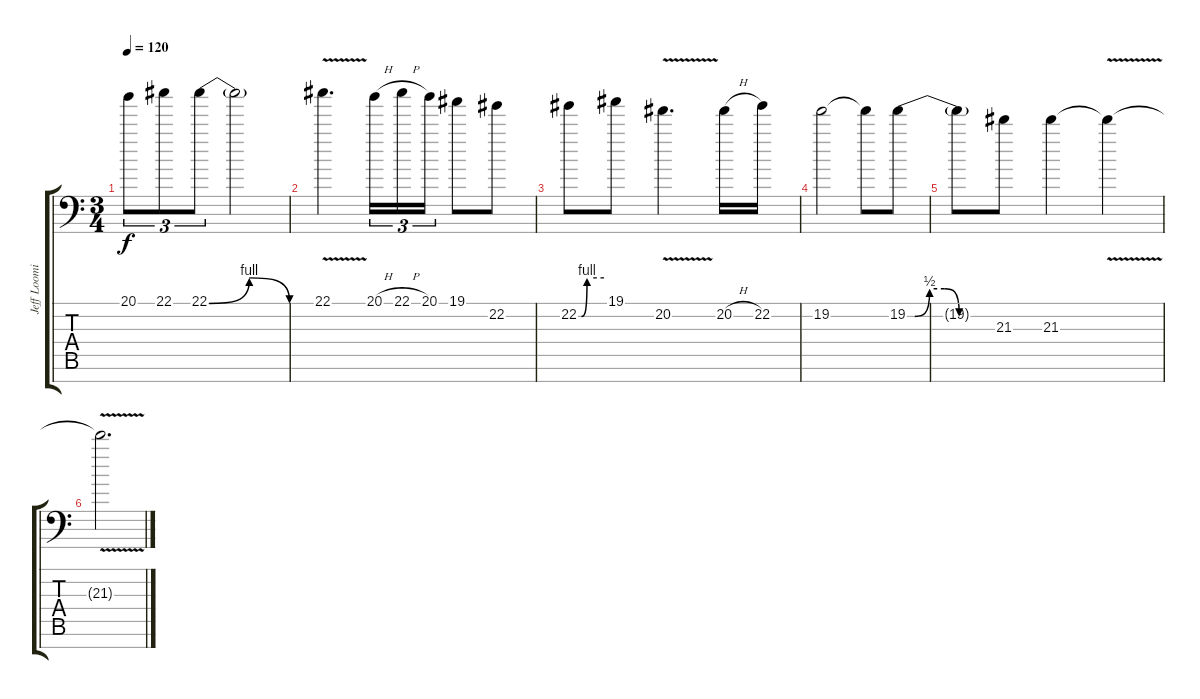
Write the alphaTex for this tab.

\track ("Jeff Loomis Lead" "Jeff Loomi") {instrument distortionguitar}
\staff {score tabs}
\tuning (Eb4 Bb3 Gb3 Db3 Ab2 Eb2 Bb1) {hide}
\ts (3 4)
\tempo 120
\clef f4
\ks c
20.1.8{tu (3 2) dy f} 22.1.8{tu (3 2)} 22.1{be (bendrelease 0 0 2 4 45 4 60 0)}.8{tu (3 2)} 22.1{t}.2 |
22.1{v}.4{d} 20.1{h}.16{tu (3 2)} 22.1{h}.16{tu (3 2)} 20.1.16{tu (3 2)} 19.1.8 22.2.8 |
22.2{be (custom 0 0 7 0 20 4 60 4)}.8 19.1.8 20.2{v}.4{d} 20.2{h}.16 22.2.16 |
19.2.2 19.2{t}.8 19.2{be (custom 0 0 5 0 15 2 25 2 35 0 60 0)}.8 |
19.2{t}.8 21.3.8 21.3.4 21.3{v t}.4 |
21.3{t}.2{d volume 3}
